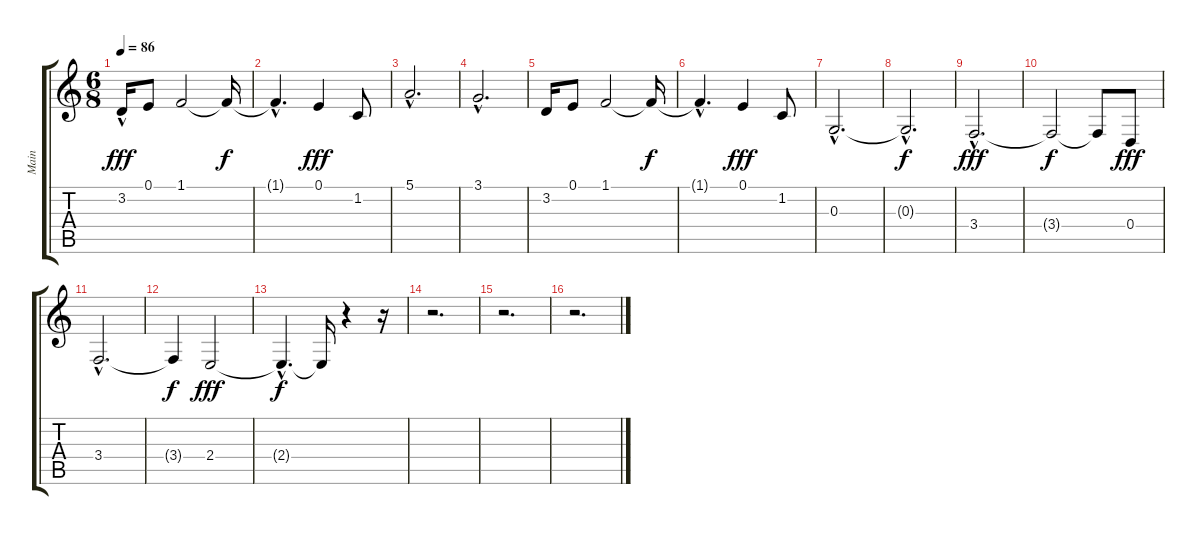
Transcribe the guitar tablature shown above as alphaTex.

\track ("Main" "Main") {instrument synthstrings1}
\staff {score tabs}
\tuning (E4 B3 G3 D3 A2 E2) {hide}
\ts (6 8)
\tempo 86
\clef g2
\ks c
3.2{hac}.16{dy fff} 0.1.8 1.1.2 1.1{t}.16{dy f} |
1.1{hac t}.4{d} 0.1.4{dy fff} 1.2.8 |
5.1{hac}.2{d} |
3.1{hac}.2{d} |
3.2.16 0.1.8 1.1.2 1.1{t}.16{dy f} |
1.1{hac t}.4{d} 0.1.4{dy fff} 1.2.8 |
0.3{hac}.2{d} |
0.3{hac t}.2{d dy f} |
3.4{hac}.2{d dy fff} |
3.4{t}.2{dy f} 3.4{t}.8 0.4.8{dy fff} |
3.4{hac}.2{d} |
3.4{t}.4{dy f} 2.4.2{dy fff} |
2.4{hac t}.4{d dy f} 2.4{t}.16 r.4 r.16 |
r.2{d} |
r.2{d} |
r.2{d}
